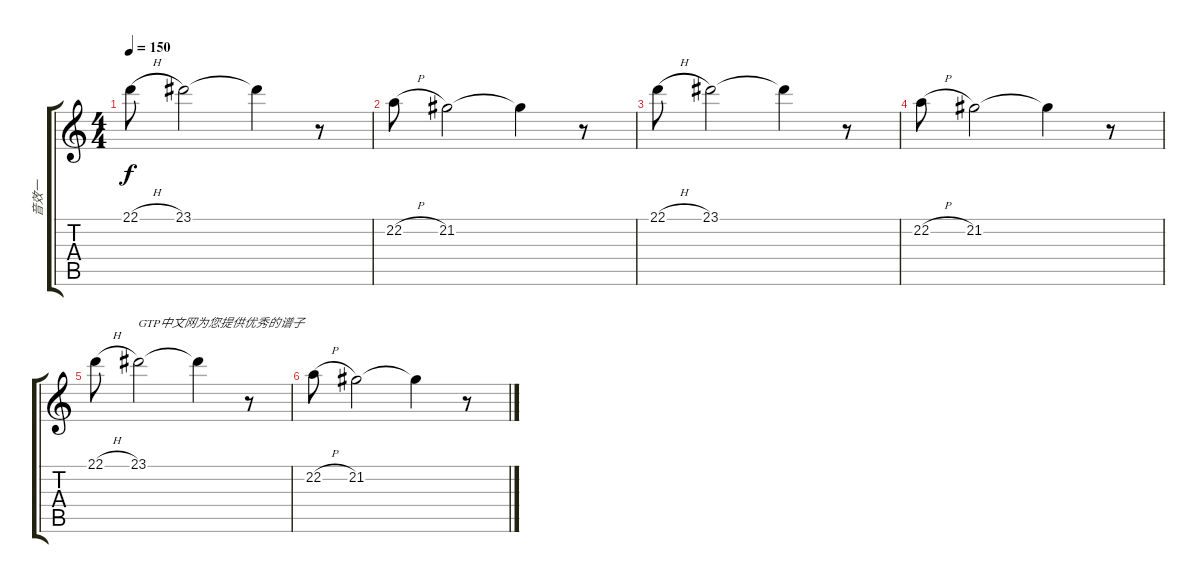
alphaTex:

\track ("音效一" "音效一") {instrument pad4choir}
\staff {score tabs}
\tuning (E4 B3 G3 D3 A2 E2) {hide}
\ts (4 4)
\tempo 150
\clef g2
\ks c
22.1{h}.8{dy f} 23.1.2 23.1{t}.4 r.8 |
22.2{h}.8 21.2.2 21.2{t}.4 r.8 |
22.1{h}.8 23.1.2 23.1{t}.4 r.8 |
22.2{h}.8 21.2.2 21.2{t}.4 r.8 |
22.1{h}.8 23.1.2{txt "GTP中文网为您提供优秀的谱子"} 23.1{t}.4 r.8 |
22.2{h}.8 21.2.2 21.2{t}.4 r.8
